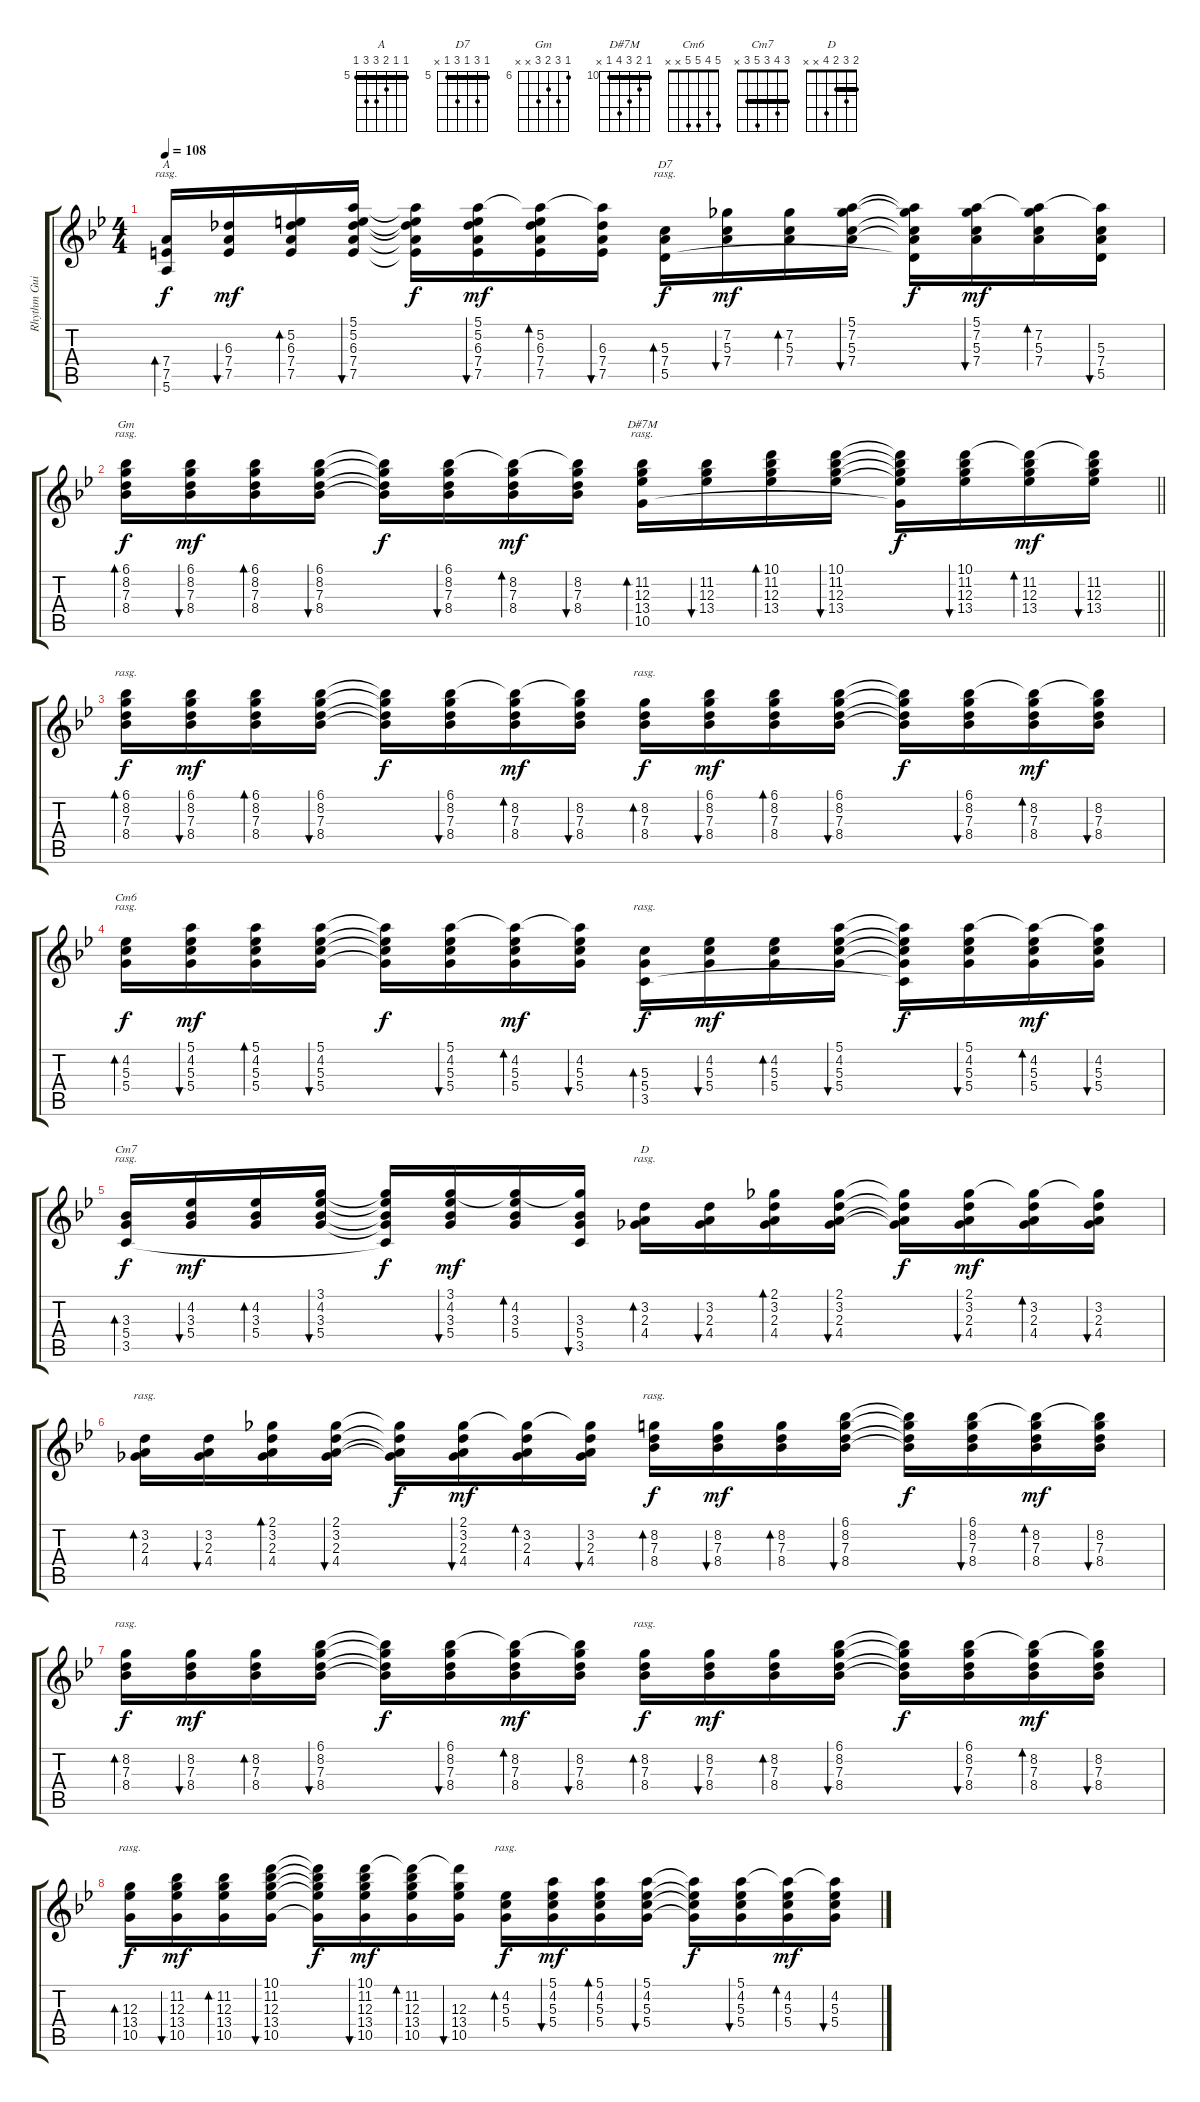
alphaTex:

\track ("Rhythm Guitar 1" "Rhythm Gui") {instrument acousticguitarnylon}
\staff {score tabs}
\tuning (E4 B3 G3 D3 A2 E2) {hide}
\chord ("A" 5 5 6 7 7 5) {firstfret 5 barre 5}
\chord ("D7" 5 7 5 7 5 x) {firstfret 5 barre 5}
\chord ("Gm" 6 8 7 8 x x) {firstfret 6}
\chord ("D#7M" 10 11 12 13 10 x) {firstfret 10 barre 10}
\chord ("Cm6" 5 4 5 5 x x)
\chord ("Cm7" 3 4 3 5 3 x) {barre 3}
\chord ("D" 2 3 2 4 x x) {barre 2}
\ts (4 4)
\tempo 108
\clef g2
\ks gminor
(7.4 7.5 5.6).16{bd 120 ch "A" rasg ii dy f} (6.3 7.4 7.5).16{bu 30 dy mf} (5.2 6.3 7.4 7.5).16{bd 30} (5.1 5.2 6.3 7.4 7.5).16{bu 60} (5.1{t} 5.2{t} 6.3{t} 7.4{t} 7.5{t}).16{dy f} (5.1 5.2 6.3 7.4 7.5).16{bu 120 dy mf} (5.1{t} 5.2 6.3 7.4 7.5).16{bd 120} (5.1{t} 6.3 7.4 7.5).16{bu 120} (5.3 7.4 5.5).16{bd 120 ch "D7" rasg ii dy f} (7.2 5.3 7.4).16{bu 30 dy mf} (7.2 5.3 7.4).16{bd 30} (5.1 7.2 5.3 7.4).16{bu 60} (5.1{t} 7.2{t} 5.3{t} 7.4{t} 5.5{t}).16{dy f} (5.1 7.2 5.3 7.4).16{bu 120 dy mf} (5.1{t} 7.2 5.3 7.4).16{bd 120} (5.1{t} 5.3 7.4 5.5).16{bu 120} |
\barLineRight lightlight
(6.1 8.2 7.3 8.4).16{bd 120 ch "Gm" rasg ii dy f} (6.1 8.2 7.3 8.4).16{bu 30 dy mf} (6.1 8.2 7.3 8.4).16{bd 30} (6.1 8.2 7.3 8.4).16{bu 30} (6.1{t} 8.2{t} 7.3{t} 8.4{t}).16{dy f} (6.1 8.2 7.3 8.4).16{bu 30} (6.1{t} 8.2 7.3 8.4).16{bd 30 dy mf} (6.1{t} 8.2 7.3 8.4).16{bu 30} (11.2 12.3 13.4 10.5).16{bd 120 ch "D#7M" rasg ii} (11.2 12.3 13.4).16{bu 30} (10.1 11.2 12.3 13.4).16{bd 30} (10.1 11.2 12.3 13.4).16{bu 30} (10.1{t} 11.2{t} 12.3{t} 13.4{t} 10.5{t}).16{dy f} (10.1 11.2 12.3 13.4).16{bu 30} (10.1{t} 11.2 12.3 13.4).16{bd 30 dy mf} (10.1{t} 11.2 12.3 13.4).16{bu 30} |
\section ("" "")
(6.1 8.2 7.3 8.4).16{bd 120 rasg ii dy f} (6.1 8.2 7.3 8.4).16{bu 30 dy mf} (6.1 8.2 7.3 8.4).16{bd 30} (6.1 8.2 7.3 8.4).16{bu 30} (6.1{t} 8.2{t} 7.3{t} 8.4{t}).16{dy f} (6.1 8.2 7.3 8.4).16{bu 30} (6.1{t} 8.2 7.3 8.4).16{bd 30 dy mf} (6.1{t} 8.2 7.3 8.4).16{bu 30} (8.2 7.3 8.4).16{bd 120 rasg ii dy f} (6.1 8.2 7.3 8.4).16{bu 30 dy mf} (6.1 8.2 7.3 8.4).16{bd 30} (6.1 8.2 7.3 8.4).16{bu 30} (6.1{t} 8.2{t} 7.3{t} 8.4{t}).16{dy f} (6.1 8.2 7.3 8.4).16{bu 30} (6.1{t} 8.2 7.3 8.4).16{bd 30 dy mf} (6.1{t} 8.2 7.3 8.4).16{bu 30} |
(4.2 5.3 5.4).16{bd 120 ch "Cm6" rasg ii dy f} (5.1 4.2 5.3 5.4).16{bu 30 dy mf} (5.1 4.2 5.3 5.4).16{bd 30} (5.1 4.2 5.3 5.4).16{bu 30} (5.1{t} 4.2{t} 5.3{t} 5.4{t}).16{dy f} (5.1 4.2 5.3 5.4).16{bu 30} (5.1{t} 4.2 5.3 5.4).16{bd 30 dy mf} (5.1{t} 4.2 5.3 5.4).16{bu 30} (5.3 5.4 3.5).16{bd 120 rasg ii dy f} (4.2 5.3 5.4).16{bu 30 dy mf} (4.2 5.3 5.4).16{bd 30} (5.1 4.2 5.3 5.4).16{bu 30} (5.1{t} 4.2{t} 5.3{t} 5.4{t} 3.5{t}).16{dy f} (5.1 4.2 5.3 5.4).16{bu 30} (5.1{t} 4.2 5.3 5.4).16{bd 30 dy mf} (5.1{t} 4.2 5.3 5.4).16{bu 30} |
(3.3 5.4 3.5).16{bd 120 ch "Cm7" rasg ii dy f} (4.2 3.3 5.4).16{bu 30 dy mf} (4.2 3.3 5.4).16{bd 30} (3.1 4.2 3.3 5.4).16{bu 60} (3.1{t} 4.2{t} 3.3{t} 5.4{t} 3.5{t}).16{dy f} (3.1 4.2 3.3 5.4).16{bu 120 dy mf} (3.1{t} 4.2 3.3 5.4).16{bd 120} (3.1{t} 3.3 5.4 3.5).16{bu 120} (3.2 2.3 4.4).16{bd 120 ch "D" rasg ii} (3.2 2.3 4.4).16{bu 30} (2.1 3.2 2.3 4.4).16{bd 30} (2.1 3.2 2.3 4.4).16{bu 60} (2.1{t} 3.2{t} 2.3{t} 4.4{t}).16{dy f} (2.1 3.2 2.3 4.4).16{bu 120 dy mf} (2.1{t} 3.2 2.3 4.4).16{bd 120} (2.1{t} 3.2 2.3 4.4).16{bu 120} |
(3.2 2.3 4.4).16{bd 120 rasg ii} (3.2 2.3 4.4).16{bu 30} (2.1 3.2 2.3 4.4).16{bd 30} (2.1 3.2 2.3 4.4).16{bu 60} (2.1{t} 3.2{t} 2.3{t} 4.4{t}).16{dy f} (2.1 3.2 2.3 4.4).16{bu 120 dy mf} (2.1{t} 3.2 2.3 4.4).16{bd 120} (2.1{t} 3.2 2.3 4.4).16{bu 120} (8.2 7.3 8.4).16{bd 120 rasg ii dy f} (8.2 7.3 8.4).16{bu 30 dy mf} (8.2 7.3 8.4).16{bd 30} (6.1 8.2 7.3 8.4).16{bu 30} (6.1{t} 8.2{t} 7.3{t} 8.4{t}).16{dy f} (6.1 8.2 7.3 8.4).16{bu 30} (6.1{t} 8.2 7.3 8.4).16{bd 30 dy mf} (6.1{t} 8.2 7.3 8.4).16{bu 30} |
(8.2 7.3 8.4).16{bd 120 rasg ii dy f} (8.2 7.3 8.4).16{bu 30 dy mf} (8.2 7.3 8.4).16{bd 30} (6.1 8.2 7.3 8.4).16{bu 30} (6.1{t} 8.2{t} 7.3{t} 8.4{t}).16{dy f} (6.1 8.2 7.3 8.4).16{bu 30} (6.1{t} 8.2 7.3 8.4).16{bd 30 dy mf} (6.1{t} 8.2 7.3 8.4).16{bu 30} (8.2 7.3 8.4).16{bd 120 rasg ii dy f} (8.2 7.3 8.4).16{bu 30 dy mf} (8.2 7.3 8.4).16{bd 30} (6.1 8.2 7.3 8.4).16{bu 30} (6.1{t} 8.2{t} 7.3{t} 8.4{t}).16{dy f} (6.1 8.2 7.3 8.4).16{bu 30} (6.1{t} 8.2 7.3 8.4).16{bd 30 dy mf} (6.1{t} 8.2 7.3 8.4).16{bu 30} |
(12.3 13.4 10.5).16{bd 120 rasg ii dy f} (11.2 12.3 13.4 10.5).16{bu 30 dy mf} (11.2 12.3 13.4 10.5).16{bd 30} (10.1 11.2 12.3 13.4 10.5).16{bu 60} (10.1{t} 11.2{t} 12.3{t} 13.4{t} 10.5{t}).16{dy f} (10.1 11.2 12.3 13.4 10.5).16{bu 120 dy mf} (10.1{t} 11.2 12.3 13.4 10.5).16{bd 120} (10.1{t} 12.3 13.4 10.5).16{bu 120} (4.2 5.3 5.4).16{bd 120 rasg ii dy f} (5.1 4.2 5.3 5.4).16{bu 30 dy mf} (5.1 4.2 5.3 5.4).16{bd 30} (5.1 4.2 5.3 5.4).16{bu 30} (5.1{t} 4.2{t} 5.3{t} 5.4{t}).16{dy f} (5.1 4.2 5.3 5.4).16{bu 30} (5.1{t} 4.2 5.3 5.4).16{bd 30 dy mf} (5.1{t} 4.2 5.3 5.4).16{bu 30}
